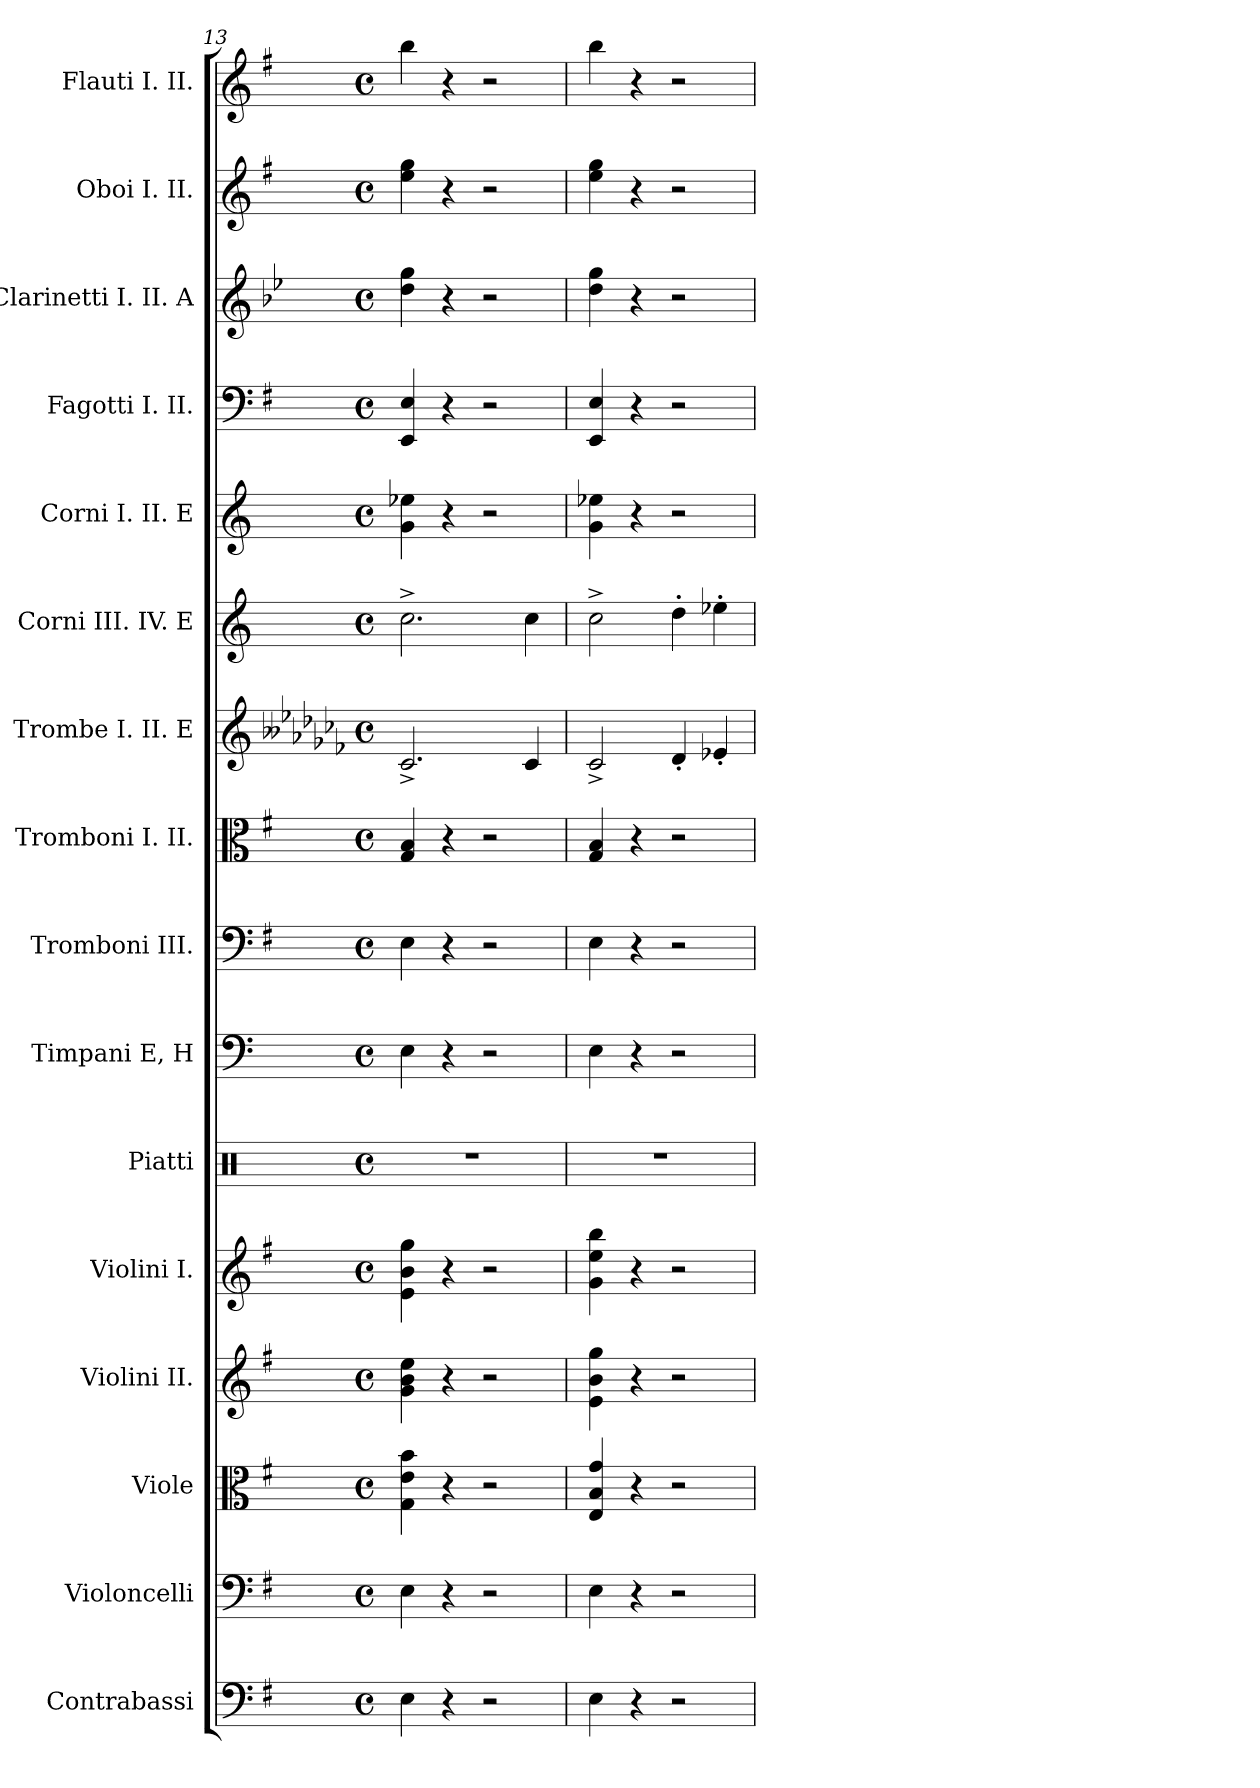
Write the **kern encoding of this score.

**kern	**kern	**kern	**kern	**kern	**kern	**kern	**kern	**kern	**kern	**kern	**kern	**kern	**kern	**kern	**kern
*part16	*part15	*part14	*part13	*part12	*part11	*part10	*part9	*part8	*part7	*part6	*part5	*part4	*part3	*part2	*part1
*staff16	*staff15	*staff14	*staff13	*staff12	*staff11	*staff10	*staff9	*staff8	*staff7	*staff6	*staff5	*staff4	*staff3	*staff2	*staff1
*I"Contrabassi	*I"Violoncelli	*I"Viole	*I"Violini II.	*I"Violini I.	*I"Piatti	*I"Timpani E, H	*I"Tromboni III.	*I"Tromboni I. II.	*I"Trombe I. II. E	*I"Corni III. IV. E	*I"Corni I. II. E	*I"Fagotti I. II.	*I"Clarinetti I. II. A	*I"Oboi I. II.	*I"Flauti I. II.
*I'Cb.	*I'Vcl.	*I'Vle	*I'Viol. II.	*I'Viol. I.	*I'Piatti	*I'Timp.	*I'Trbni. III.	*I'Trbni. I. II.	*I'Trbe. I. II.	*I'Cor. III. IV. E	*I'Cor. I. II. E	*I'Fag. I. II.	*I'Cl. I. II.	*I'Ob. I. II.	*I'Fl. I. II.
*clefF4	*clefF4	*clefC3	*clefG2	*clefG2	*clefX	*clefF4	*clefF4	*clefC3	*clefG2	*clefG2	*clefG2	*clefF4	*clefG2	*clefG2	*clefG2
*ITrd7c12	*	*	*	*	*	*	*	*	*ITrd-3c-4	*ITrd5c8	*ITrd5c8	*	*ITrd2c3	*	*
*k[f#]	*k[f#]	*k[f#]	*k[f#]	*k[f#]	*k[]	*k[]	*k[f#]	*k[f#]	*k[b--e-a-d-g-c-f-]	*k[f#c#g#d#]	*k[f#c#g#d#]	*k[f#]	*k[f#]	*k[f#]	*k[f#]
*M4/4	*M4/4	*M4/4	*M4/4	*M4/4	*M4/4	*M4/4	*M4/4	*M4/4	*M4/4	*M4/4	*M4/4	*M4/4	*M4/4	*M4/4	*M4/4
*met(c)	*met(c)	*met(c)	*met(c)	*met(c)	*met(c)	*met(c)	*met(c)	*met(c)	*met(c)	*met(c)	*met(c)	*met(c)	*met(c)	*met(c)	*met(c)
=13	=13	=13	=13	=13	=13	=13	=13	=13	=13	=13	=13	=13	=13	=13	=13
4EE\	4E\	4G\ 4e\ 4b\	4g\ 4b\ 4ee\	4e\ 4b\ 4gg\	1r	4E\	4E\	4G/ 4B/	2.f-^/	2.e^\	4B\ 4gn\	4EE/ 4E/	4b\ 4ee\	4ee\ 4gg\	4bb\
4r	4r	4r	4r	4r	.	4r	4r	4r	.	.	4r	4r	4r	4r	4r
2r	2r	2r	2r	2r	.	2r	2r	2r	.	.	2r	2r	2r	2r	2r
.	.	.	.	.	.	.	.	.	4f-/	4e\	.	.	.	.	.
=14	=14	=14	=14	=14	=14	=14	=14	=14	=14	=14	=14	=14	=14	=14	=14
4EE\	4E\	4E/ 4B/ 4g/	4e\ 4b\ 4gg\	4g\ 4ee\ 4bb\	1r	4E\	4E\	4G/ 4B/	2f-^/	2e^\	4B\ 4gn\	4EE/ 4E/	4b\ 4ee\	4ee\ 4gg\	4bb\
4r	4r	4r	4r	4r	.	4r	4r	4r	.	.	4r	4r	4r	4r	4r
2r	2r	2r	2r	2r	.	2r	2r	2r	4g-'/	4f#'\	2r	2r	2r	2r	2r
.	.	.	.	.	.	.	.	.	4a--X'/	4gn'\	.	.	.	.	.
=	=	=	=	=	=	=	=	=	=	=	=	=	=	=	=
*-	*-	*-	*-	*-	*-	*-	*-	*-	*-	*-	*-	*-	*-	*-	*-
